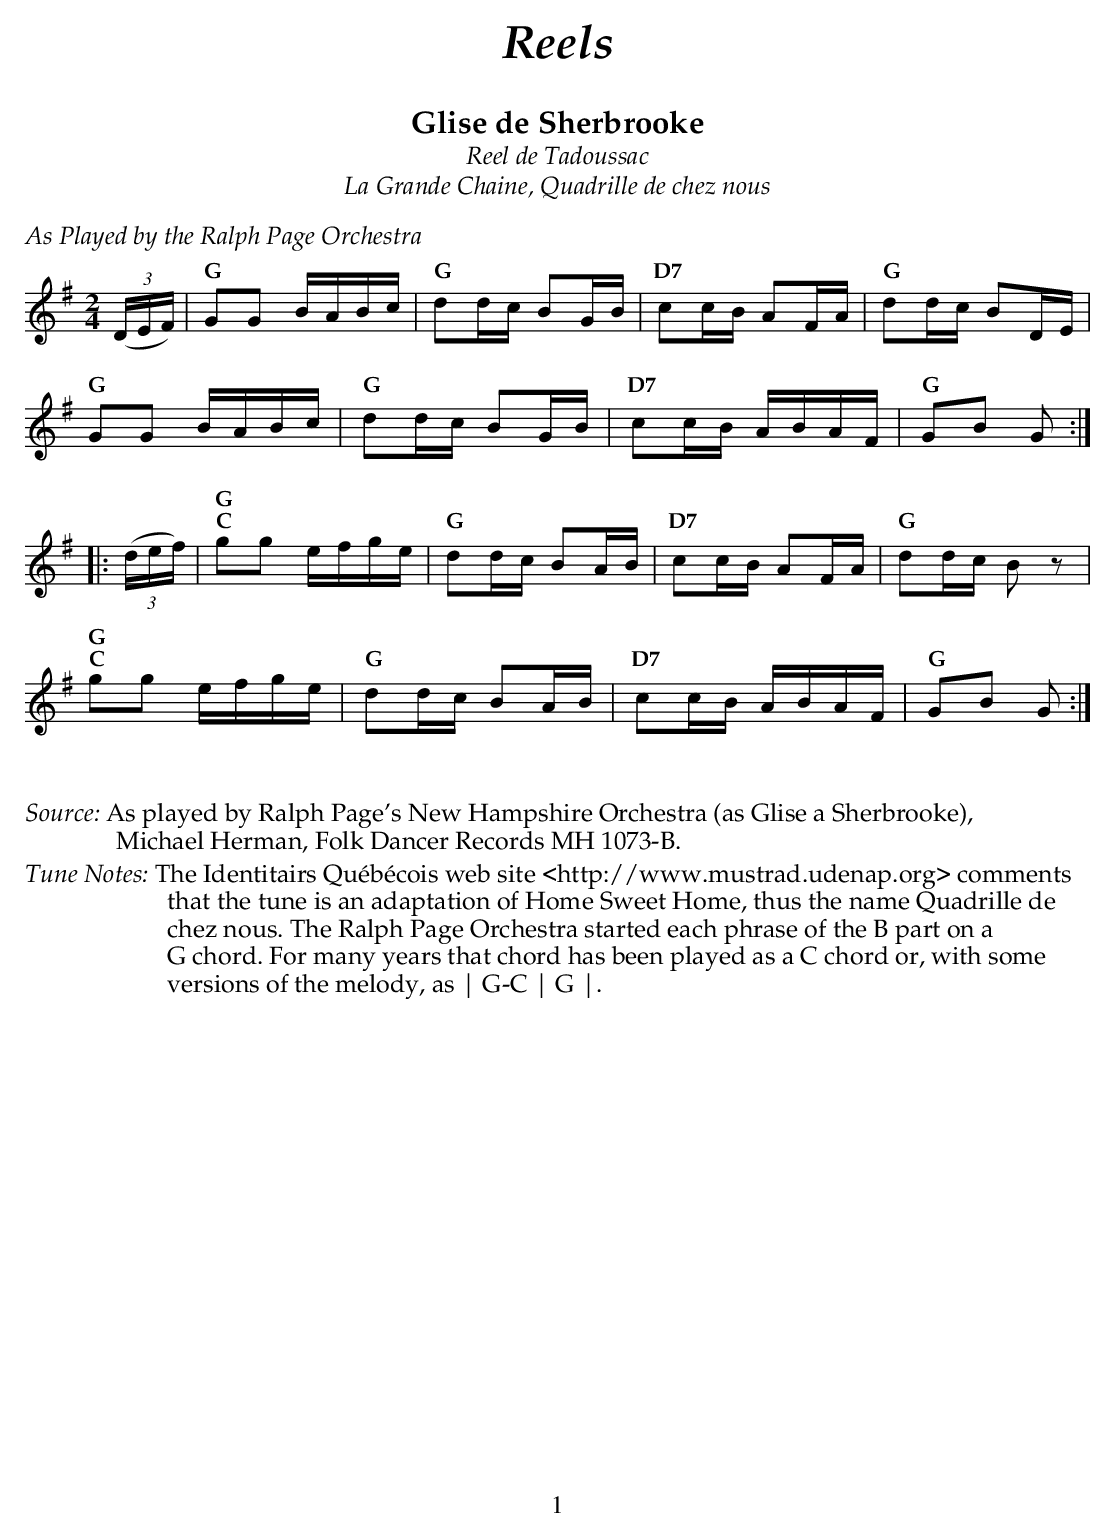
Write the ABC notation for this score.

X:1
T:Glise de Sherbrooke
T:Reel de Tadoussac
T:La Grande Chaine, Quadrille de chez nous
M:2/4
L:1/16
K:G
%%text $2As Played by the Ralph Page Orchestra$0
   ((3DEF)|\
"G" G2G2 BABc | "G" d2dc B2GB | "D7" c2cB A2FA | "G" d2dc B2DE |
"G" G2G2 BABc | "G" d2dc B2GB | "D7" c2cB ABAF | "G" G2B2 G2  :|
|:((3def) |\
"G;C" g2g2 efge | "G" d2dc B2AB | "D7" c2cB A2FA | "G" d2dc B2z2 |
"G;C" g2g2 efge | "G" d2dc B2AB | "D7" c2cB ABAF | "G" G2B2 G2  :|
